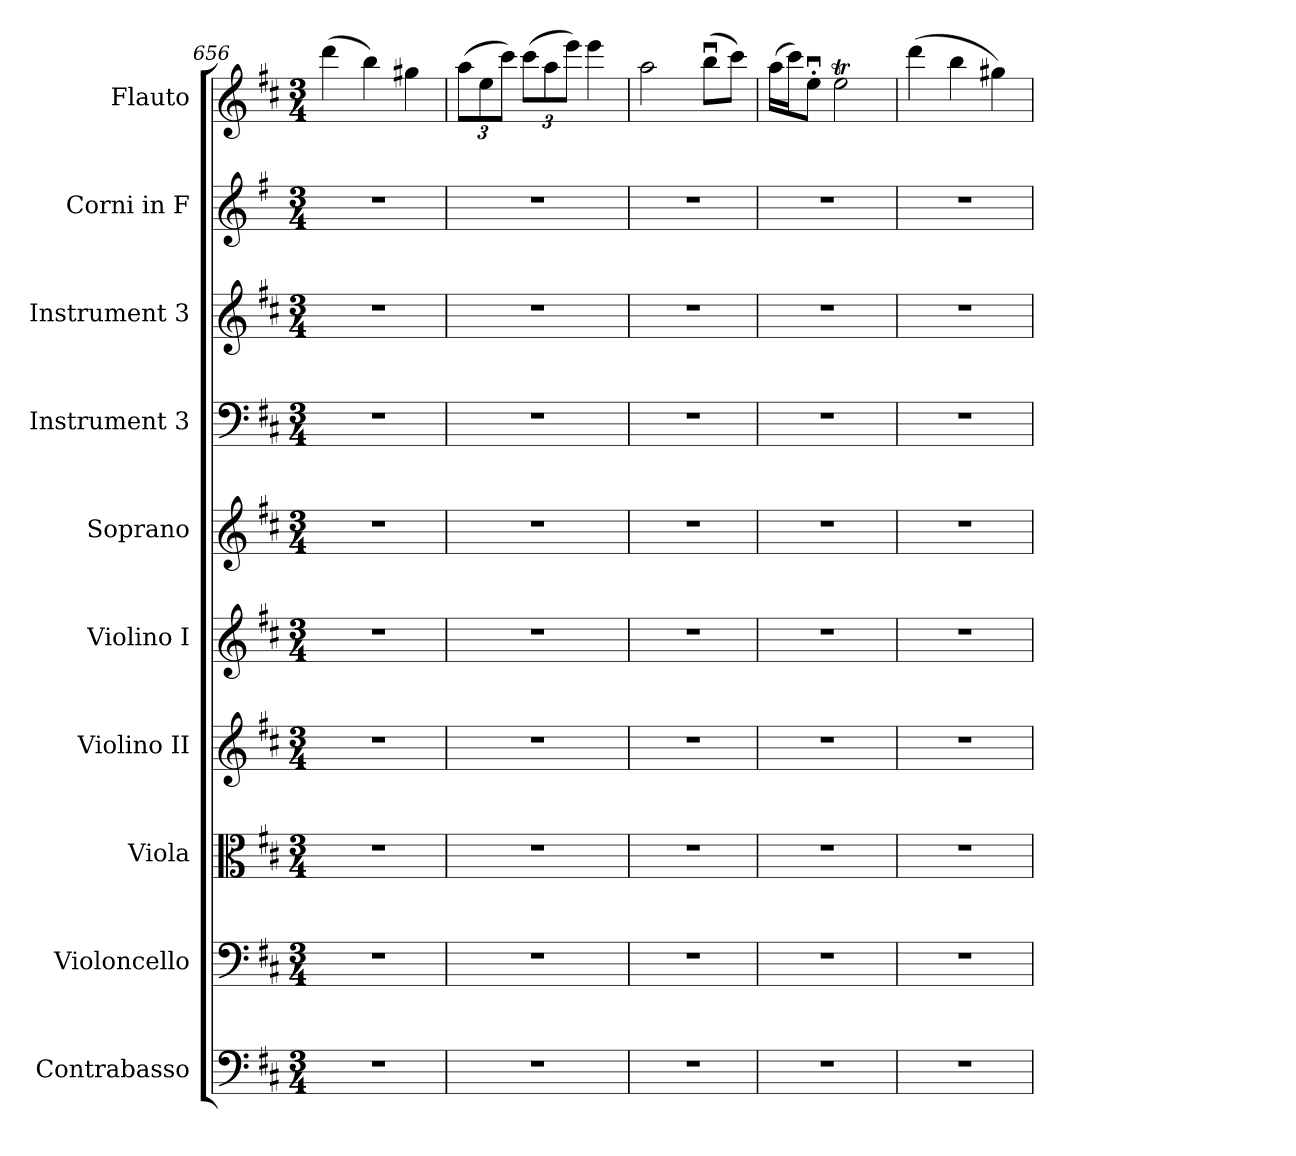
**kern	**kern	**kern	**kern	**kern	**kern	**kern	**kern	**kern	**kern
*part10	*part9	*part8	*part7	*part6	*part5	*part4	*part3	*part2	*part1
*staff10	*staff9	*staff8	*staff7	*staff6	*staff5	*staff4	*staff3	*staff2	*staff1
*I"Contrabasso	*I"Violoncello	*I"Viola	*I"Violino II	*I"Violino I	*I"Soprano	*I"Instrument 3	*I"Instrument 3	*I"Corni in F	*I"Flauto
*I'Cb.	*I'Vc.	*I'Vla.	*I'Vln. II	*I'Vln. I	*I'S	*	*	*I'Cor.	*I'Fl.
*clefF4	*clefF4	*clefC3	*clefG2	*clefG2	*clefG2	*clefF4	*clefG2	*clefG2	*clefG2
*ITrd1c2	*ITrd1c2	*ITrd1c2	*ITrd1c2	*ITrd1c2	*ITrd1c2	*ITrd1c2	*ITrd1c2	*ITrd4c7	*ITrd1c2
*k[]	*k[]	*k[]	*k[]	*k[]	*k[]	*k[]	*k[]	*k[]	*k[]
*C:	*C:	*C:	*C:	*C:	*C:	*C:	*C:	*C:	*C:
*M3/4	*M3/4	*M3/4	*M3/4	*M3/4	*M3/4	*M3/4	*M3/4	*M3/4	*M3/4
=656	=656	=656	=656	=656	=656	=656	=656	=656	=656
2.r	2.r	2.r	2.r	2.r	2.r	2.r	2.r	2.r	(>4ccc\
.	.	.	.	.	.	.	.	.	4aa\)
.	.	.	.	.	.	.	.	.	4ff#X\
=657	=657	=657	=657	=657	=657	=657	=657	=657	=657
*	*	*	*	*	*	*	*	*	*Xbrackettup
2.r	2.r	2.r	2.r	2.r	2.r	2.r	2.r	2.r	(>12gg\L
.	.	.	.	.	.	.	.	.	12dd\
.	.	.	.	.	.	.	.	.	12bb\J)
.	.	.	.	.	.	.	.	.	(>12bb\L
.	.	.	.	.	.	.	.	.	12gg\
.	.	.	.	.	.	.	.	.	12ddd\J)
.	.	.	.	.	.	.	.	.	4ddd\
=658	=658	=658	=658	=658	=658	=658	=658	=658	=658
2.r	2.r	2.r	2.r	2.r	2.r	2.r	2.r	2.r	2gg\
.	.	.	.	.	.	.	.	.	(>8aau>\L
.	.	.	.	.	.	.	.	.	8bb\J)
!!LO:LB:g=z
=659	=659	=659	=659	=659	=659	=659	=659	=659	=659
2.r	2.r	2.r	2.r	2.r	2.r	2.r	2.r	2.r	(>16gg\L
.	.	.	.	.	.	.	.	.	16bb\)
.	.	.	.	.	.	.	.	.	8ddu>'>\J
.	.	.	.	.	.	.	.	.	2ddT\
=660	=660	=660	=660	=660	=660	=660	=660	=660	=660
2.r	2.r	2.r	2.r	2.r	2.r	2.r	2.r	2.r	(>4ccc\
.	.	.	.	.	.	.	.	.	4aa\
.	.	.	.	.	.	.	.	.	4ff#X\)
=	=	=	=	=	=	=	=	=	=
*-	*-	*-	*-	*-	*-	*-	*-	*-	*-
